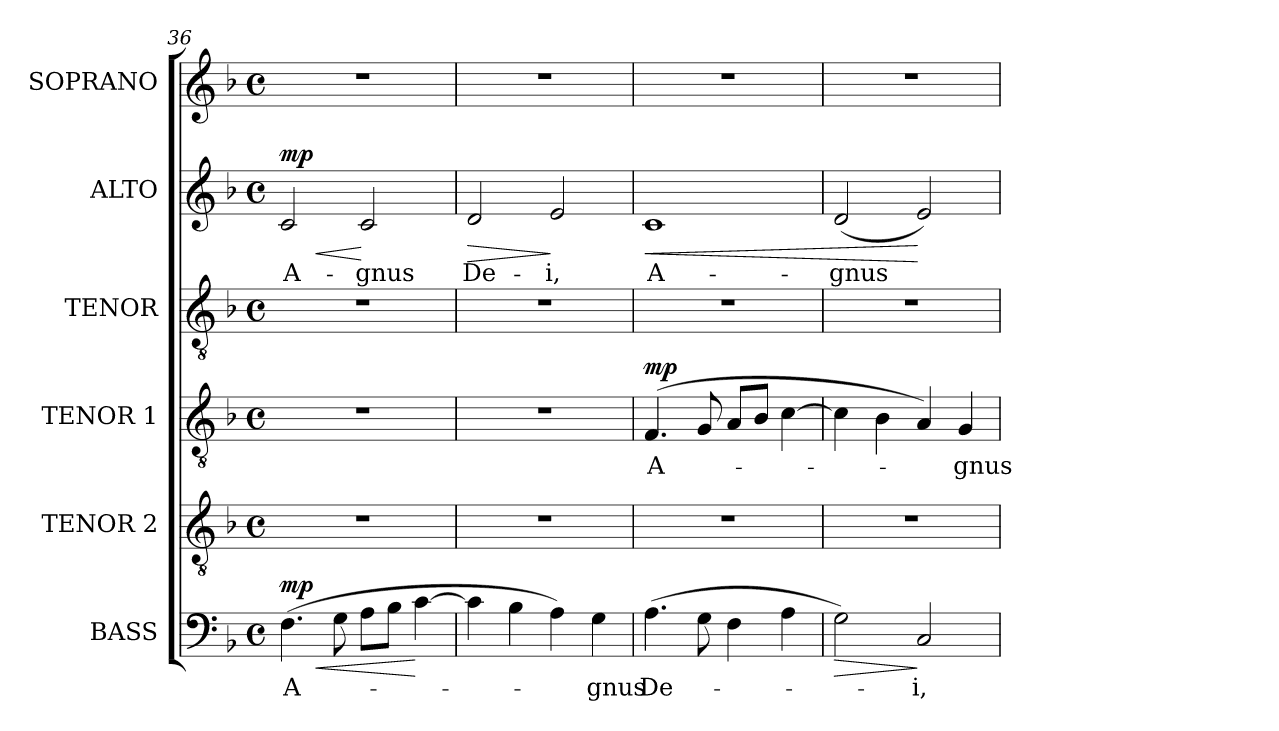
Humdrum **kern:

**kern	**text	**dynam	**kern	**kern	**text	**dynam	**kern	**kern	**text	**dynam	**kern
*part6	*part6	*part6	*part5	*part4	*part4	*part4	*part3	*part2	*part2	*part2	*part1
*staff6	*staff6	*staff6	*staff5	*staff4	*staff4	*staff4	*staff3	*staff2	*staff2	*staff2	*staff1
*I"BASS	*	*	*I"TENOR 2	*I"TENOR 1	*	*	*I"TENOR	*I"ALTO	*	*	*I"SOPRANO
*I'B.	*	*	*I'T2.	*I'T1.	*	*	*I'T.	*I'A.	*	*	*I'S.
!!LO:LB:g=z
*clefF4	*	*	*clefGv2	*clefGv2	*	*	*clefGv2	*clefG2	*	*	*clefG2
*	*	*	*ITrd7c12	*ITrd7c12	*	*	*ITrd7c12	*	*	*	*
*k[b-]	*	*	*k[b-]	*k[b-]	*	*	*k[b-]	*k[b-]	*	*	*k[b-]
*F:	*	*	*F:	*F:	*	*	*F:	*F:	*	*	*F:
*M4/4	*	*	*M4/4	*M4/4	*	*	*M4/4	*M4/4	*	*	*M4/4
*met(c)	*	*	*met(c)	*met(c)	*	*	*met(c)	*met(c)	*	*	*met(c)
=36	=36	=36	=36	=36	=36	=36	=36	=36	=36	=36	=36
!	!LO:LY:b:color=#000000	!LO:HP:b	!	!	!	!	!	!	!	!	!
!	!	!	!	!	!	!	!	!	!LO:LY:b:color=#000000	!LO:HP:b	!
(4.Fi\	A-	< mp	1r	1r	.	.	1r	2ci/	A-	< mp	1r
8Gi\	.	.	.	.	.	.	.	.	.	.	.
!	!	!	!	!	!	!	!	!	!LO:LY:b:color=#000000	!	!
8Ai\L	.	.	.	.	.	.	.	2ci/	-gnus	[	.
8B-i\J	.	.	.	.	.	.	.	.	.	.	.
[4ci\	.	[	.	.	.	.	.	.	.	.	.
=37	=37	=37	=37	=37	=37	=37	=37	=37	=37	=37	=37
!	!	!	!	!	!	!	!	!	!LO:LY:b:color=#000000	!LO:HP:b	!
4ci\]	.	.	1r	1r	.	.	1r	2di/	De-	>	1r
4B-i\	.	.	.	.	.	.	.	.	.	.	.
!	!	!	!	!	!	!	!	!	!LO:LY:b:color=#000000	!	!
4Ai\)	.	.	.	.	.	.	.	2ei/	-i,	]	.
!	!LO:LY:b:color=#000000	!	!	!	!	!	!	!	!	!	!
4Gi\	-gnus	.	.	.	.	.	.	.	.	.	.
=38	=38	=38	=38	=38	=38	=38	=38	=38	=38	=38	=38
!	!LO:LY:b:color=#000000	!	!	!	!	!	!	!	!	!	!
!	!	!	!	!	!LO:LY:b:color=#000000	!	!	!	!	!	!
!	!	!	!	!	!	!	!	!	!LO:LY:b:color=#000000	!LO:HP:b	!
(4.Ai\	De-	.	1r	(4.FFi/	A-	mp	1r	1ci	A-	<	1r
8Gi\	.	.	.	8GGi/	.	.	.	.	.	.	.
4Fi\	.	.	.	8AAi/L	.	.	.	.	.	.	.
.	.	.	.	8BB-i/J	.	.	.	.	.	.	.
4Ai\	.	.	.	[4Ci\	.	.	.	.	.	.	.
=39	=39	=39	=39	=39	=39	=39	=39	=39	=39	=39	=39
!	!	!LO:HP:b	!	!	!	!	!	!	!	!	!
!	!	!	!	!	!	!	!	!	!LO:LY:b:color=#000000	!	!
2Gi\)	.	>	1r	4Ci\]	.	.	1r	(2di/	-gnus	.	1r
.	.	.	.	4BB-i\	.	.	.	.	.	.	.
!	!LO:LY:b:color=#000000	!	!	!	!	!	!	!	!	!	!
2Ci/	-i,	]	.	4AAi/)	.	.	.	2ei/)	.	[	.
!	!	!	!	!	!LO:LY:b:color=#000000	!	!	!	!	!	!
.	.	.	.	4GGi/	-gnus	.	.	.	.	.	.
=	=	=	=	=	=	=	=	=	=	=	=
*-	*-	*-	*-	*-	*-	*-	*-	*-	*-	*-	*-
